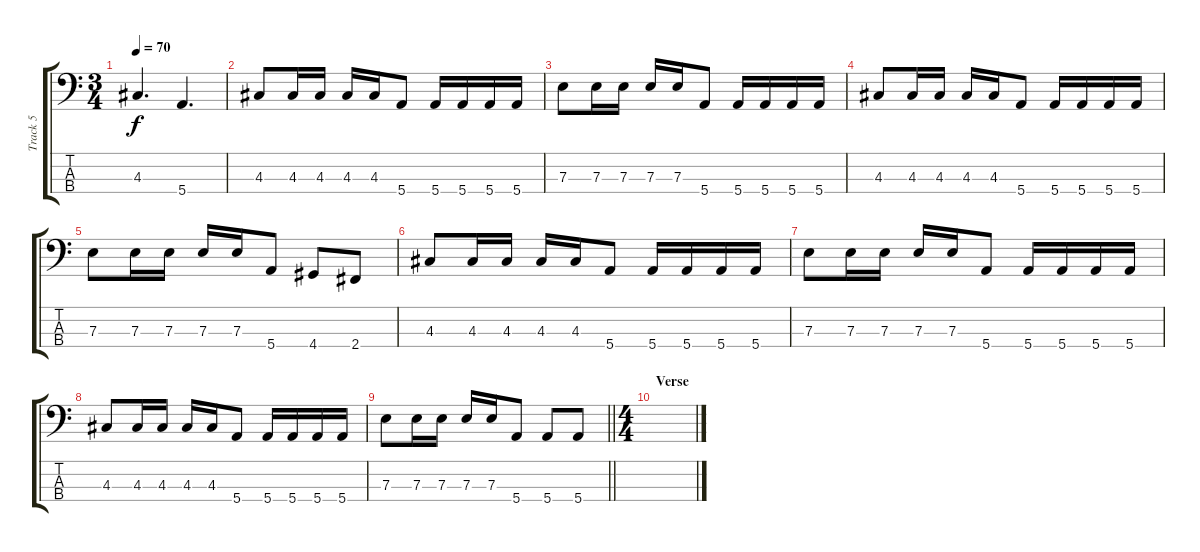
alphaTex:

\track ("Track 5" "Track 5") {instrument electricbasspick}
\staff {score tabs}
\tuning (G2 D2 A1 E1) {hide}
\ts (3 4)
\tempo 70
\clef f4
\ks c
4.3.4{d dy f} 5.4.4{d} |
4.3.8 4.3.16 4.3.16 4.3.16 4.3.16 5.4.8 5.4.16 5.4.16 5.4.16 5.4.16 |
7.3.8 7.3.16 7.3.16 7.3.16 7.3.16 5.4.8 5.4.16 5.4.16 5.4.16 5.4.16 |
4.3.8 4.3.16 4.3.16 4.3.16 4.3.16 5.4.8 5.4.16 5.4.16 5.4.16 5.4.16 |
7.3.8 7.3.16 7.3.16 7.3.16 7.3.16 5.4.8 4.4.8 2.4.8 |
4.3.8 4.3.16 4.3.16 4.3.16 4.3.16 5.4.8 5.4.16 5.4.16 5.4.16 5.4.16 |
7.3.8 7.3.16 7.3.16 7.3.16 7.3.16 5.4.8 5.4.16 5.4.16 5.4.16 5.4.16 |
4.3.8 4.3.16 4.3.16 4.3.16 4.3.16 5.4.8 5.4.16 5.4.16 5.4.16 5.4.16 |
\barLineRight lightlight
7.3.8 7.3.16 7.3.16 7.3.16 7.3.16 5.4.8 5.4.8 5.4.8 |
\ts (4 4)
\section ("" "Verse")
